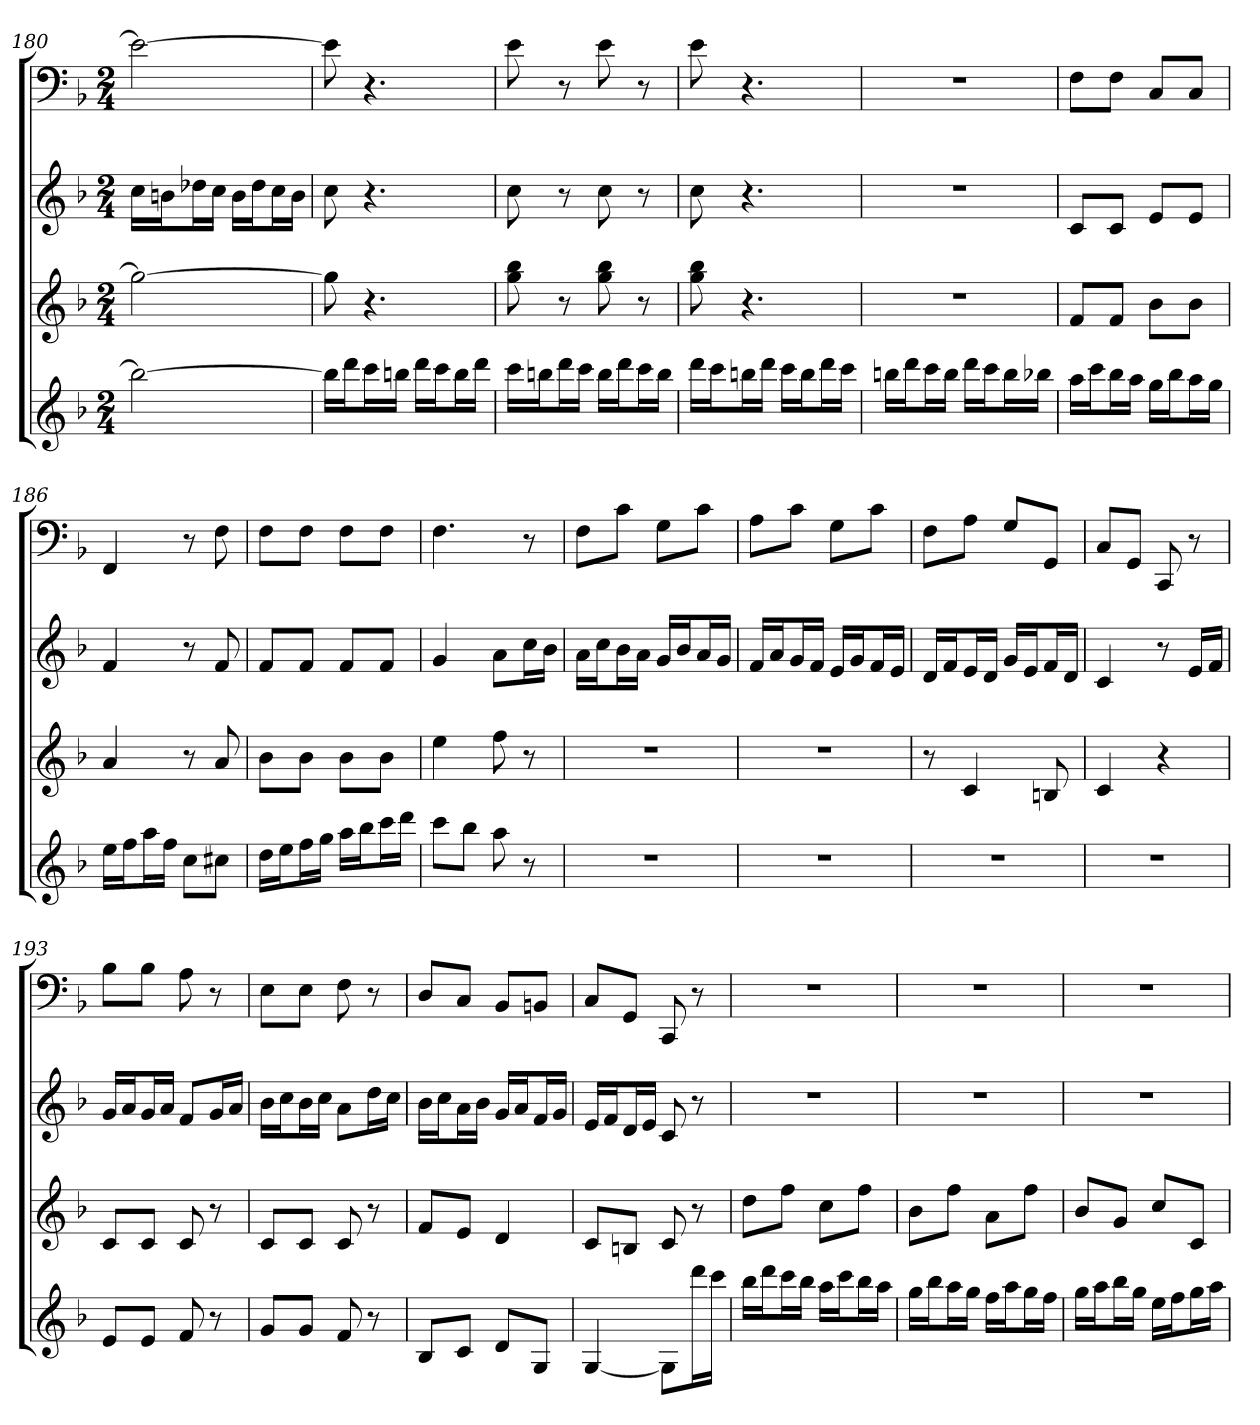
**kern	**kern	**kern	**kern
*part4	*part3	*part2	*part1
*staff4	*staff3	*staff2	*staff1
*k[b-]	*k[b-]	*k[b-]	*k[b-]
*F:	*F:	*F:	*F:
*M2/4	*M2/4	*M2/4	*M2/4
=180	=180	=180	=180
2bb-_	2gg_	16ccLL	2e_
.	.	16bnJ	.
.	.	16dd-XL	.
.	.	16ccJJ	.
.	.	16bLL	.
.	.	16dd-J	.
.	.	16ccL	.
.	.	16bJJ	.
=181	=181	=181	=181
16bb-LL]	8gg]	8cc	8e]
16dddJ	.	.	.
16cccL	4.r	4.r	4.r
16bbnJJ	.	.	.
16dddLL	.	.	.
16cccJ	.	.	.
16bbL	.	.	.
16dddJJ	.	.	.
=182	=182	=182	=182
16cccLL	8gg 8bb-	8cc	8e
16bbnJ	.	.	.
16dddL	8r	8r	8r
16cccJJ	.	.	.
16bbLL	8gg 8bb-	8cc	8e
16dddJ	.	.	.
16cccL	8r	8r	8r
16bbJJ	.	.	.
=183	=183	=183	=183
16dddLL	8gg 8bb-	8cc	8e
16cccJ	.	.	.
16bbnL	4.r	4.r	4.r
16dddJJ	.	.	.
16cccLL	.	.	.
16bbJ	.	.	.
16dddL	.	.	.
16cccJJ	.	.	.
=184	=184	=184	=184
16bbnLL	2r	2r	2r
16dddJ	.	.	.
16cccL	.	.	.
16bbJJ	.	.	.
16dddLL	.	.	.
16cccJ	.	.	.
16bbL	.	.	.
16bb-XJJ	.	.	.
=185	=185	=185	=185
16aaLL	8fL	8cL	8FL
16cccJ	.	.	.
16bb-L	8fJ	8cJ	8FJ
16aaJJ	.	.	.
16ggLL	8b-L	8eL	8CL
16bb-J	.	.	.
16aaL	8b-J	8eJ	8CJ
16ggJJ	.	.	.
=186	=186	=186	=186
16eeLL	4a	4f	4FF
16ffJ	.	.	.
16aaL	.	.	.
16ffJJ	.	.	.
8ccL	8r	8r	8r
8cc#XJ	8a	8f	8F
=187	=187	=187	=187
16ddLL	8b-L	8fL	8FL
16eeJ	.	.	.
16ffL	8b-J	8fJ	8FJ
16ggJJ	.	.	.
16aaLL	8b-L	8fL	8FL
16bb-J	.	.	.
16cccL	8b-J	8fJ	8FJ
16dddJJ	.	.	.
=188	=188	=188	=188
8cccL	4ee	4g	4.F
8bb-J	.	.	.
8aa	8ff	8aL	.
8r	8r	16ccL	8r
.	.	16b-JJ	.
=189	=189	=189	=189
2r	2r	16aLL	8FL
.	.	16ccJ	.
.	.	16b-L	8cJ
.	.	16aJJ	.
.	.	16gLL	8GL
.	.	16b-J	.
.	.	16aL	8cJ
.	.	16gJJ	.
=190	=190	=190	=190
2r	2r	16fLL	8AL
.	.	16aJ	.
.	.	16gL	8cJ
.	.	16fJJ	.
.	.	16eLL	8GL
.	.	16gJ	.
.	.	16fL	8cJ
.	.	16eJJ	.
=191	=191	=191	=191
2r	8r	16dLL	8FL
.	.	16fJ	.
.	4c	16eL	8AJ
.	.	16dJJ	.
.	.	16gLL	8GL
.	.	16eJ	.
.	8Bn	16fL	8GGJ
.	.	16dJJ	.
=192	=192	=192	=192
2r	4c	4c	8CL
.	.	.	8GGJ
.	4r	8r	8CC
.	.	16eLL	8r
.	.	16fJJ	.
=193	=193	=193	=193
8eL	8cL	16gLL	8B-L
.	.	16aJ	.
8eJ	8cJ	16gL	8B-J
.	.	16aJJ	.
8f	8c	8fL	8A
8r	8r	16gL	8r
.	.	16aJJ	.
=194	=194	=194	=194
8gL	8cL	16b-LL	8EL
.	.	16ccJ	.
8gJ	8cJ	16b-L	8EJ
.	.	16ccJJ	.
8f	8c	8aL	8F
8r	8r	16ddL	8r
.	.	16ccJJ	.
=195	=195	=195	=195
8B-L	8fL	16b-LL	8DL
.	.	16ccJ	.
8cJ	8eJ	16aL	8CJ
.	.	16b-JJ	.
8dL	4d	16gLL	8BB-L
.	.	16aJ	.
8GJ	.	16fL	8BBnJ
.	.	16gJJ	.
=196	=196	=196	=196
[4G	8cL	16eLL	8CL
.	.	16fJ	.
.	8BnJ	16dL	8GGJ
.	.	16eJJ	.
8GL]	8c	8c	8CC
16dddL	8r	8r	8r
16cccJJ	.	.	.
=197	=197	=197	=197
16bb-LL	8ddL	2r	2r
16dddJ	.	.	.
16cccL	8ffJ	.	.
16bb-JJ	.	.	.
16aaLL	8ccL	.	.
16cccJ	.	.	.
16bb-L	8ffJ	.	.
16aaJJ	.	.	.
=198	=198	=198	=198
16ggLL	8b-L	2r	2r
16bb-J	.	.	.
16aaL	8ffJ	.	.
16ggJJ	.	.	.
16ffLL	8aL	.	.
16aaJ	.	.	.
16ggL	8ffJ	.	.
16ffJJ	.	.	.
=199	=199	=199	=199
16ggLL	8b-L	2r	2r
16aaJ	.	.	.
16bb-L	8gJ	.	.
16ggJJ	.	.	.
16eeLL	8ccL	.	.
16ffJ	.	.	.
16ggL	8cJ	.	.
16aaJJ	.	.	.
=	=	=	=
*-	*-	*-	*-
